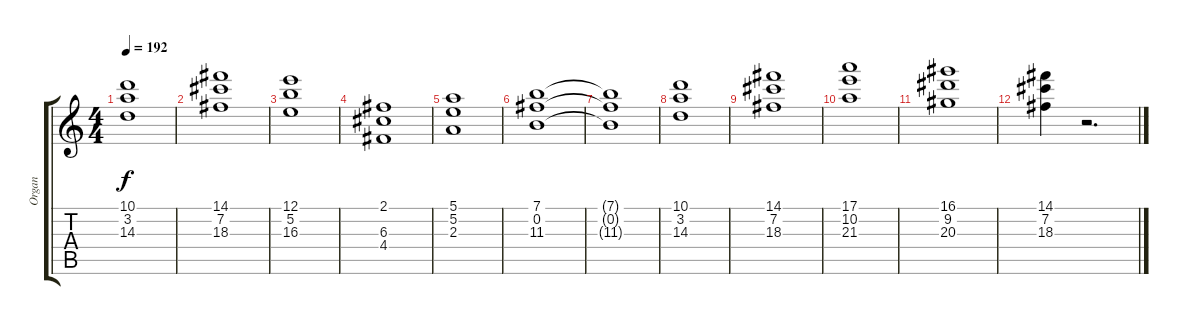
\track ("Organ" "Organ") {instrument churchorgan}
\staff {score tabs}
\tuning (E5 B4 G4 D4 A3 E3) {hide}
\ts (4 4)
\tempo 192
\clef g2
\ks c
(10.1 3.2 14.3).1{dy f} |
(14.1 7.2 18.3).1 |
(12.1 5.2 16.3).1 |
(2.1 6.3 4.4).1 |
(5.1 5.2 2.3).1 |
(7.1 0.2 11.3).1 |
(7.1{t} 0.2{t} 11.3{t}).1 |
(10.1 3.2 14.3).1 |
(14.1 7.2 18.3).1 |
(17.1 10.2 21.3).1 |
(16.1 9.2 20.3).1 |
(14.1 7.2 18.3).4 r.2{d}
